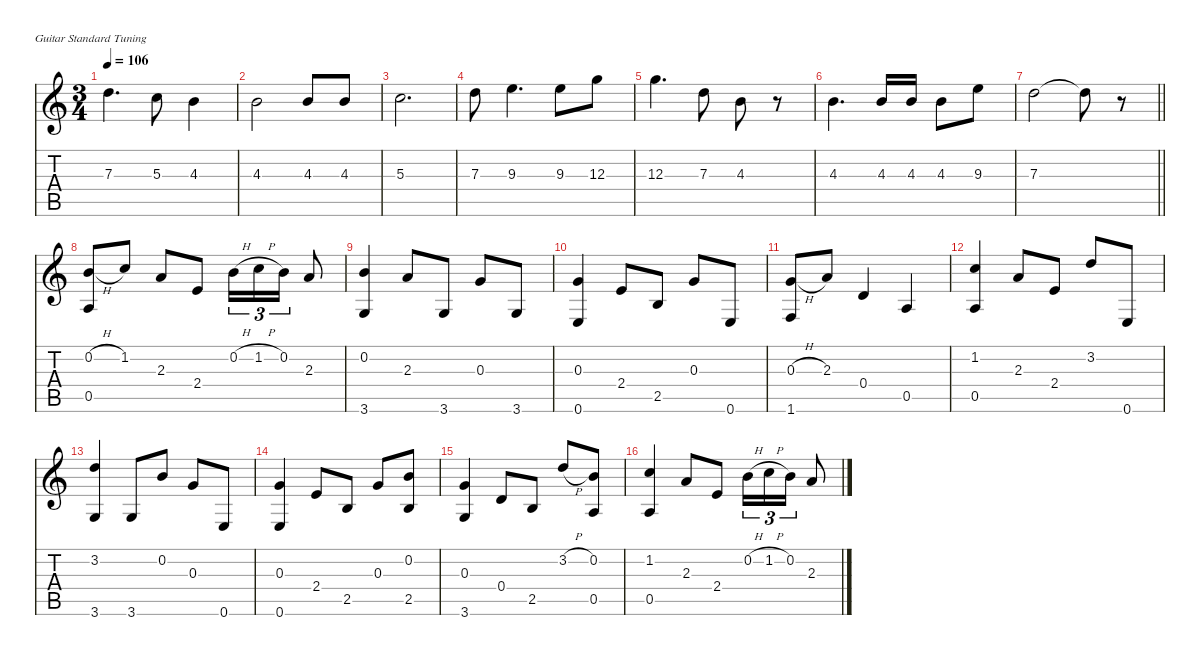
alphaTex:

\defaultSystemsLayout 4
\hideDynamics
\bracketExtendMode nobrackets
\singleTrackTrackNamePolicy hidden
\multiTrackTrackNamePolicy hidden
\otherSystemsTrackNameOrientation horizontal
\track ("James Hetfield" "dist.guit.") {defaultSystemsLayout 8 mute instrument distortionguitar}
\staff {score tabs}
\tuning (E4 B3 G3 D3 A2 E2)
\ts (3 4)
\tempo 106
\clef g2
\ks c
7.3.4{d dy f beam Down} 5.3.8{beam Down} 4.3.4{beam Down} |
4.3.2{beam Down} 4.3.8{beam Up} 4.3.8{beam Up} |
5.3.2{d beam Down} |
7.3.8{beam Down} 9.3.4{d beam Down} 9.3.8{beam Down} 12.3.8{beam Down} |
12.3.4{d beam Down} 7.3.8{beam Down} 4.3.8{beam Down} r.8{beam Down} |
4.3.4{d beam Down} 4.3.16{beam Up} 4.3.16{beam Up} 4.3.8{beam Down} 9.3.8{beam Down} |
\barLineRight lightlight
7.3.2{beam Down} 7.3{t}.8{beam Down} r.8{beam Down} |
(0.2{h} 0.5).8{instrument electricguitarclean beam Up} 1.2.8{beam Up} 2.3.8{beam Up} 2.4.8{beam Up} 0.2{h}.16{tu (3 2) beam Down} 1.2{h}.16{tu (3 2) beam Down} 0.2.16{tu (3 2) beam Down} 2.3.8{beam Up} |
(0.2 3.6).4{beam Up} 2.3.8{beam Up} 3.6.8{beam Up} 0.3.8{beam Up} 3.6.8{beam Up} |
(0.3 0.6).4{beam Up} 2.4.8{beam Up} 2.5.8{beam Up} 0.3.8{beam Up} 0.6.8{beam Up} |
(0.3{h} 1.6).8{beam Up} 2.3.8{beam Up} 0.4.4{beam Up} 0.5.4{beam Up} |
(1.2 0.5).4{beam Up} 2.3.8{beam Up} 2.4.8{beam Up} 3.2.8{beam Up} 0.6.8{beam Up} |
(3.2 3.6).4{beam Up} 3.6.8{beam Up} 0.2.8{beam Up} 0.3.8{beam Up} 0.6.8{beam Up} |
(0.3 0.6).4{beam Up} 2.4.8{beam Up} 2.5.8{beam Up} 0.3.8{beam Up} (0.2 2.5).8{beam Up} |
(0.3 3.6).4{beam Up} 0.4.8{beam Up} 2.5.8{beam Up} 3.2{h}.8{beam Up} (0.2 0.5).8{beam Up} |
(1.2 0.5).4{beam Up} 2.3.8{beam Up} 2.4.8{beam Up} 0.2{h}.16{tu (3 2) beam Down} 1.2{h}.16{tu (3 2) beam Down} 0.2.16{tu (3 2) beam Down} 2.3.8{beam Up}
